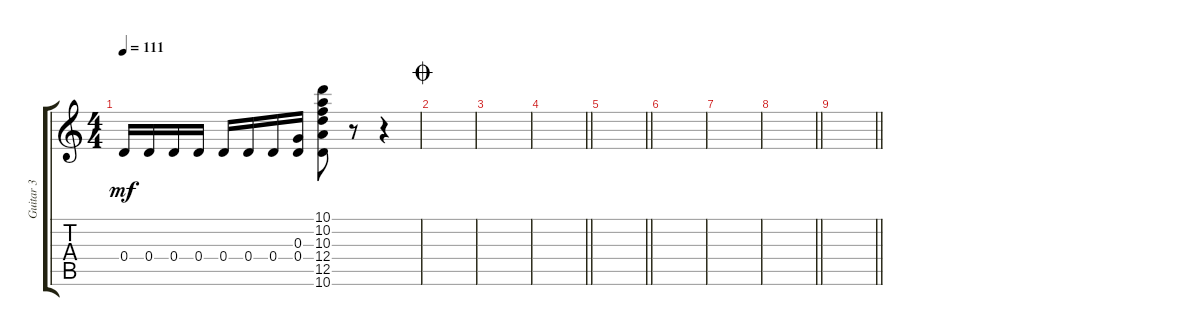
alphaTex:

\track ("Guitar 3" "Guitar 3") {instrument overdrivenguitar}
\staff {score tabs}
\tuning (E4 B3 G3 D3 A2 E2) {hide}
\ts (4 4)
\tempo 111
\clef g2
\ks c
0.4.16{dy mf} 0.4.16 0.4.16 0.4.16 0.4.16 0.4.16 0.4.16 (0.3 0.4).16 (10.1 10.2 10.3 12.4 12.5 10.6).8 r.8 r.4 |
\jump coda
|
|
\barLineRight lightlight
|
\barLineRight lightlight
|
|
|
\barLineRight lightlight
|
\barLineRight lightlight
